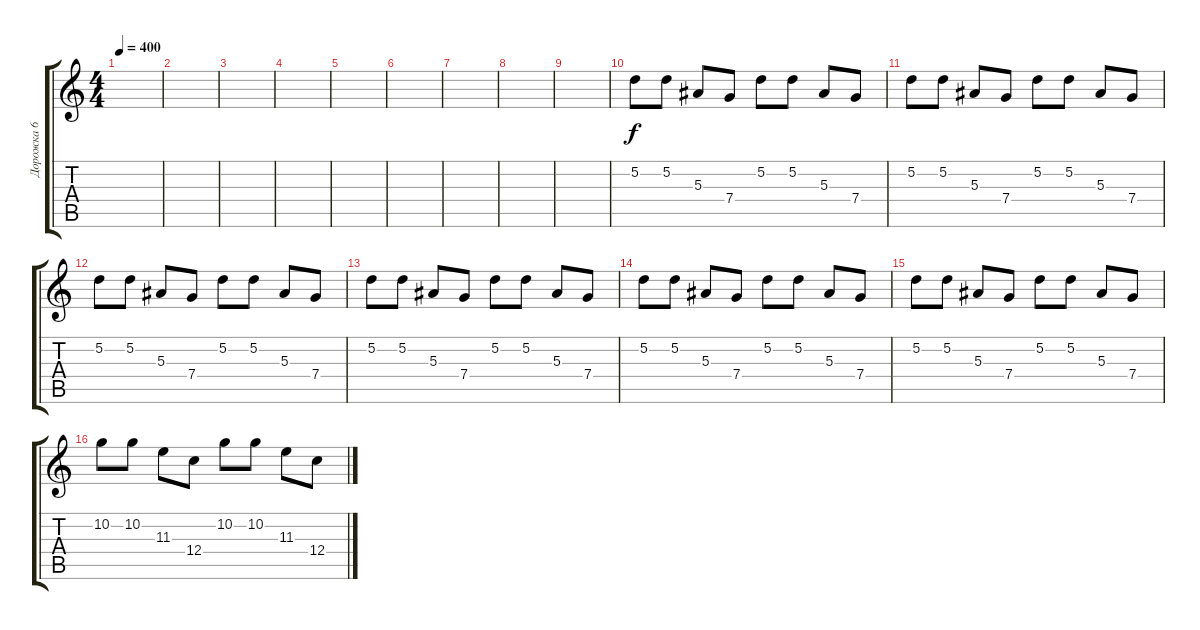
\track ("Дорожка 6" "Дорожка 6") {instrument overdrivenguitar}
\staff {score tabs}
\tuning (D4 A3 F3 C3 G2 D2) {hide}
\ts (4 4)
\tempo 400
\clef g2
\ks c
|
|
|
|
|
|
|
|
|
5.2.8 5.2.8 5.3.8 7.4.8 5.2.8 5.2.8 5.3.8 7.4.8 |
5.2.8 5.2.8 5.3.8 7.4.8 5.2.8 5.2.8 5.3.8 7.4.8 |
5.2.8 5.2.8 5.3.8 7.4.8 5.2.8 5.2.8 5.3.8 7.4.8 |
5.2.8 5.2.8 5.3.8 7.4.8 5.2.8 5.2.8 5.3.8 7.4.8 |
5.2.8 5.2.8 5.3.8 7.4.8 5.2.8 5.2.8 5.3.8 7.4.8 |
5.2.8 5.2.8 5.3.8 7.4.8 5.2.8 5.2.8 5.3.8 7.4.8 |
10.2.8 10.2.8 11.3.8 12.4.8 10.2.8 10.2.8 11.3.8 12.4.8
